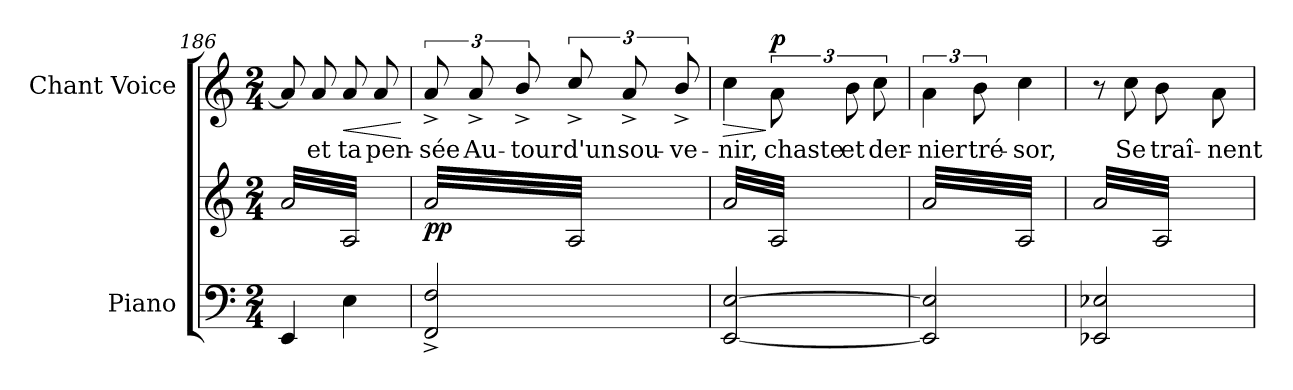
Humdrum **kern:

**kern	**kern	**dynam	**kern	**text	**dynam
*part2	*part2	*part2	*part1	*part1	*part1
*staff3	*staff2	*staff2/3	*staff1	*staff1	*staff1
*I"Piano	*	*	*I"Chant Voice	*	*
*I'Pno	*	*	*	*	*
!!LO:PB:g=z
*clefF4	*clefG2	*	*clefG2	*	*
*k[]	*k[]	*	*k[]	*	*
*M2/4	*M2/4	*	*M2/4	*	*
=186	=186	=186	=186	=186	=186
*	*tremolo	*	*	*	*
4EE/	32a/LLL	.	8a/]	.	.
.	32A/	.	.	.	.
.	32a/	.	.	.	.
.	32A/	.	.	.	.
!	!	!	!	!LO:LY:b	!
.	32a/	.	8a/	et	.
.	32A/	.	.	.	.
.	32a/	.	.	.	.
.	32A/	.	.	.	.
!	!	!	!	!LO:LY:b	!LO:HP:b
4E\	32a/	.	8a/	ta	<
.	32A/	.	.	.	.
.	32a/	.	.	.	.
.	32A/	.	.	.	.
!	!	!	!	!LO:LY:b	!
.	32a/	.	8a/	pen-	.
.	32A/	.	.	.	.
.	32a/	.	.	.	.
.	32A/JJJ	.	.	.	.
.	.	.	.	.	[
=187	=187	=187	=187	=187	=187
!	!	!LO:DY:b	!	!LO:LY:b	!
2FF/^ 2F/^	32a/LLL	pp	12a^/	-sée	.
.	32A/	.	.	.	.
.	32a/	.	.	.	.
!	!	!	!	!LO:LY:b	!
.	.	.	12a^/	Au-	.
.	32A/	.	.	.	.
.	32a/	.	.	.	.
.	32A/	.	.	.	.
!	!	!	!	!LO:LY:b	!
.	.	.	12b^/	-tour	.
.	32a/	.	.	.	.
.	32A/	.	.	.	.
!	!	!	!	!LO:LY:b	!
.	32a/	.	12cc^/	d'un	.
.	32A/	.	.	.	.
.	32a/	.	.	.	.
!	!	!	!	!LO:LY:b	!
.	.	.	12a^/	sou-	.
.	32A/	.	.	.	.
.	32a/	.	.	.	.
.	32A/	.	.	.	.
!	!	!	!	!LO:LY:b	!
.	.	.	12b^/	-ve-	.
.	32a/	.	.	.	.
.	32A/JJJ	.	.	.	.
=188	=188	=188	=188	=188	=188
!	!	!	!	!LO:LY:b	!LO:HP:b
[2EE/ [2E/	32a/LLL	.	4cc\	-nir,	>
.	32A/	.	.	.	.
.	32a/	.	.	.	.
.	32A/	.	.	.	.
.	32a/	.	.	.	.
.	32A/	.	.	.	.
.	32a/	.	.	.	.
.	32A/	.	.	.	.
!	!	!	!	!LO:LY:b	!LO:DY:n=1:a
.	32a/	.	12a\	chaste	] p
.	32A/	.	.	.	.
.	32a/	.	.	.	.
!	!	!	!	!LO:LY:b	!
.	.	.	12b\	et	.
.	32A/	.	.	.	.
.	32a/	.	.	.	.
.	32A/	.	.	.	.
!	!	!	!	!LO:LY:b	!
.	.	.	12cc\	der-	.
.	32a/	.	.	.	.
.	32A/JJJ	.	.	.	.
=189	=189	=189	=189	=189	=189
!	!	!	!	!LO:LY:b	!
2EE/] 2E/]	32a/LLL	.	6a\	-nier	.
.	32A/	.	.	.	.
.	32a/	.	.	.	.
.	32A/	.	.	.	.
.	32a/	.	.	.	.
.	32A/	.	.	.	.
!	!	!	!	!LO:LY:b	!
.	.	.	12b\	tré-	.
.	32a/	.	.	.	.
.	32A/	.	.	.	.
!	!	!	!	!LO:LY:b	!
.	32a/	.	4cc\	-sor,	.
.	32A/	.	.	.	.
.	32a/	.	.	.	.
.	32A/	.	.	.	.
.	32a/	.	.	.	.
.	32A/	.	.	.	.
.	32a/	.	.	.	.
.	32A/JJJ	.	.	.	.
=190	=190	=190	=190	=190	=190
2EE-X/ 2E-X/	32a/LLL	.	8r	.	.
.	32A/	.	.	.	.
.	32a/	.	.	.	.
.	32A/	.	.	.	.
!	!	!	!	!LO:LY:b	!
.	32a/	.	8cc\	Se	.
.	32A/	.	.	.	.
.	32a/	.	.	.	.
.	32A/	.	.	.	.
!	!	!	!	!LO:LY:b	!
.	32a/	.	8b\	traî-	.
.	32A/	.	.	.	.
.	32a/	.	.	.	.
.	32A/	.	.	.	.
!	!	!	!	!LO:LY:b	!
.	32a/	.	8a\	-nent	.
.	32A/	.	.	.	.
.	32a/	.	.	.	.
.	32A/JJJ	.	.	.	.
*	*Xtremolo	*	*	*	*
.	.	.	.	.	.
.	.	.	.	.	.
.	.	.	.	.	.
.	.	.	.	.	.
.	.	.	.	.	.
.	.	.	.	.	.
.	.	.	.	.	.
.	.	.	.	.	.
=	=	=	=	=	=
*-	*-	*-	*-	*-	*-
